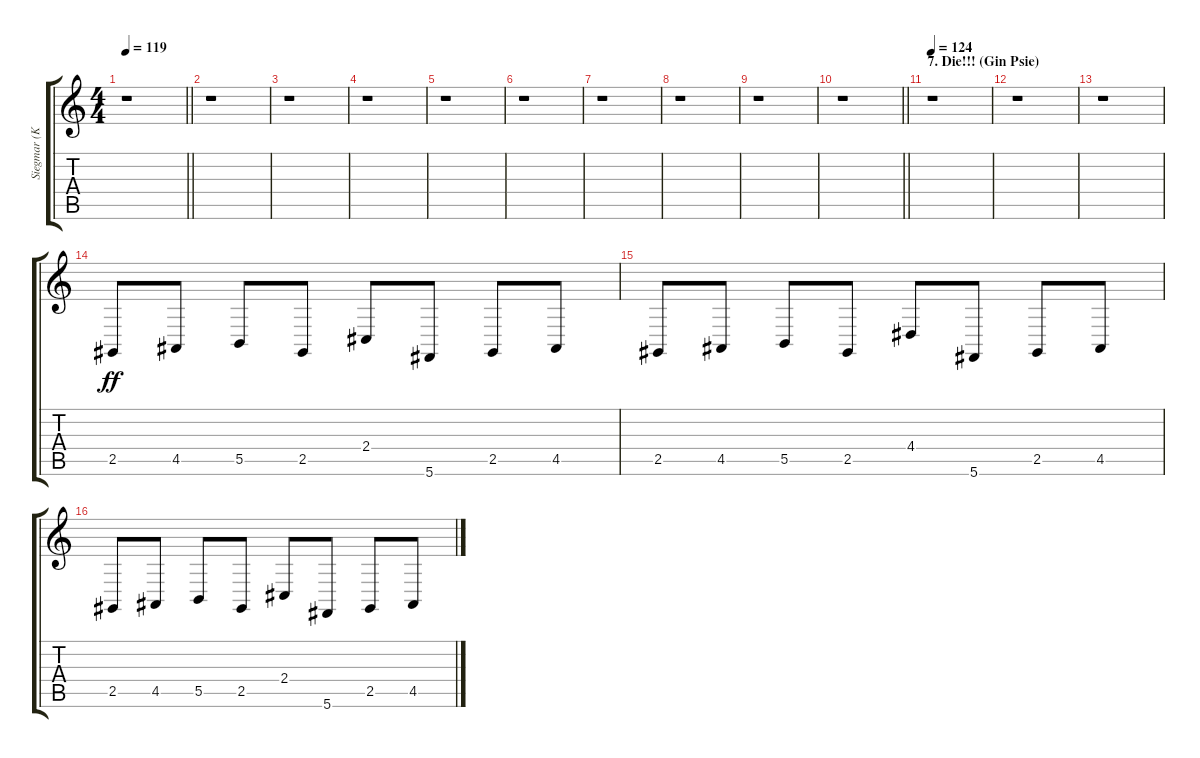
\track ("Siegmar (Keyboard II)" "Siegmar (K") {instrument synthstrings2}
\staff {score tabs}
\tuning (Db4 Ab3 E3 B2 Gb2 Db2) {hide}
\ts (4 4)
\tempo 119
\clef g2
\barLineRight lightlight
\ks c
r.1{dy ff} |
r.1 |
r.1 |
r.1 |
r.1 |
r.1 |
r.1 |
r.1 |
r.1 |
\barLineRight lightlight
r.1 |
\section ("" "7. Die!!! (Gin Psie)")
\tempo 124
r.1{volume 10 instrument stringensemble2} |
r.1 |
r.1 |
2.5.8 4.5.8 5.5.8 2.5.8 2.4.8 5.6.8 2.5.8 4.5.8 |
2.5.8 4.5.8 5.5.8 2.5.8 4.4.8 5.6.8 2.5.8 4.5.8 |
2.5.8 4.5.8 5.5.8 2.5.8 2.4.8 5.6.8 2.5.8 4.5.8
